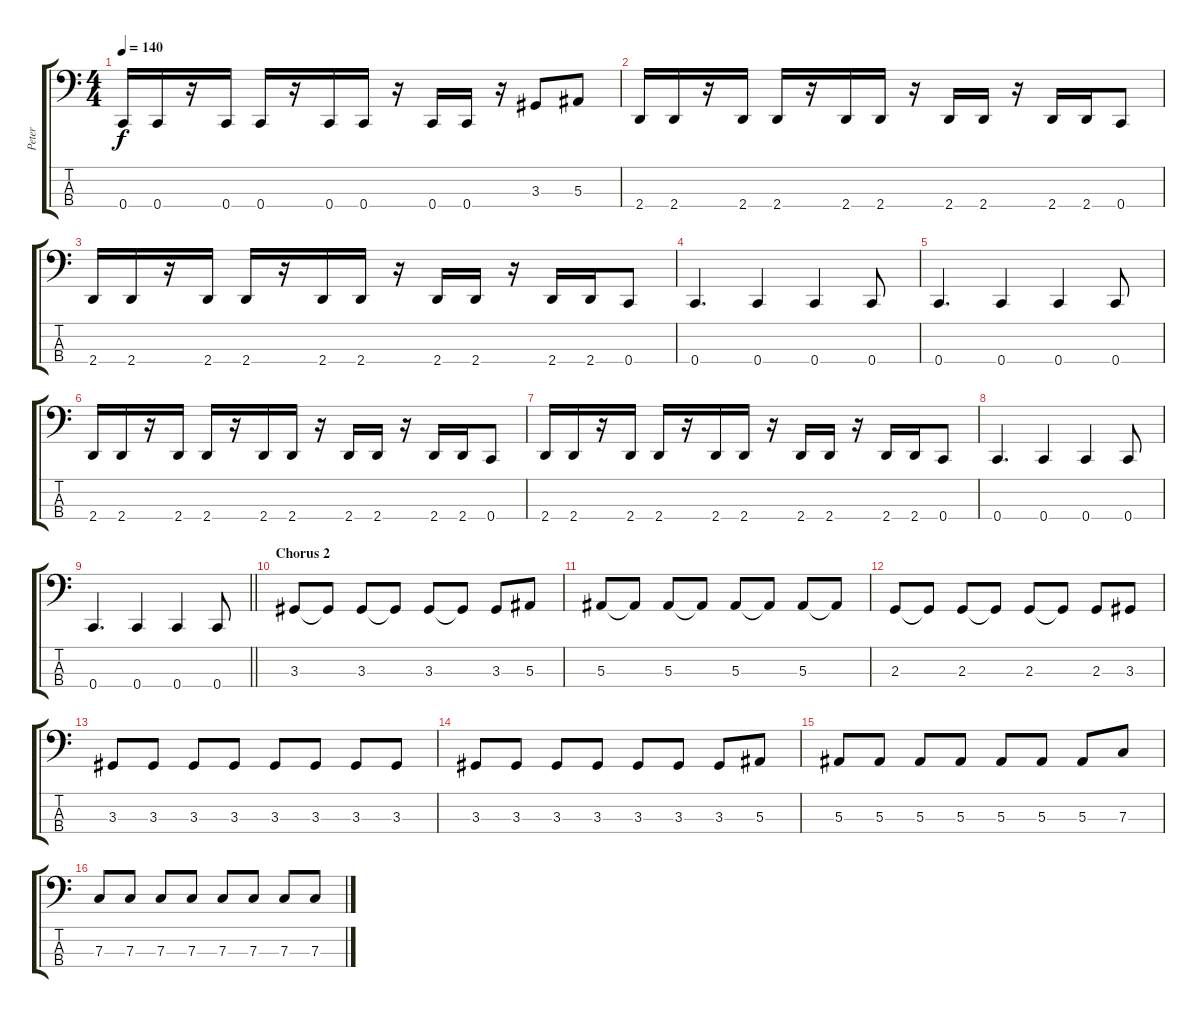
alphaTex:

\track ("Peter" "Peter") {instrument electricbasspick}
\staff {score tabs}
\tuning (Eb2 Bb1 F1 C1) {hide}
\ts (4 4)
\tempo 140
\clef f4
\ks c
0.4.16{dy f} 0.4.16 r.16 0.4.16 0.4.16 r.16 0.4.16 0.4.16 r.16 0.4.16 0.4.16 r.16 3.3.8 5.3.8 |
2.4.16 2.4.16 r.16 2.4.16 2.4.16 r.16 2.4.16 2.4.16 r.16 2.4.16 2.4.16 r.16 2.4.16 2.4.16 0.4.8 |
2.4.16 2.4.16 r.16 2.4.16 2.4.16 r.16 2.4.16 2.4.16 r.16 2.4.16 2.4.16 r.16 2.4.16 2.4.16 0.4.8 |
0.4.4{d} 0.4.4 0.4.4 0.4.8 |
0.4.4{d} 0.4.4 0.4.4 0.4.8 |
2.4.16 2.4.16 r.16 2.4.16 2.4.16 r.16 2.4.16 2.4.16 r.16 2.4.16 2.4.16 r.16 2.4.16 2.4.16 0.4.8 |
2.4.16 2.4.16 r.16 2.4.16 2.4.16 r.16 2.4.16 2.4.16 r.16 2.4.16 2.4.16 r.16 2.4.16 2.4.16 0.4.8 |
0.4.4{d} 0.4.4 0.4.4 0.4.8 |
\barLineRight lightlight
0.4.4{d} 0.4.4 0.4.4 0.4.8 |
\section ("" "Chorus 2")
3.3.8 3.3{t}.8 3.3.8 3.3{t}.8 3.3.8 3.3{t}.8 3.3.8 5.3.8 |
5.3.8 5.3{t}.8 5.3.8 5.3{t}.8 5.3.8 5.3{t}.8 5.3.8 5.3{t}.8 |
2.3.8 2.3{t}.8 2.3.8 2.3{t}.8 2.3.8 2.3{t}.8 2.3.8 3.3.8 |
3.3.8 3.3.8 3.3.8 3.3.8 3.3.8 3.3.8 3.3.8 3.3.8 |
3.3.8 3.3.8 3.3.8 3.3.8 3.3.8 3.3.8 3.3.8 5.3.8 |
5.3.8 5.3.8 5.3.8 5.3.8 5.3.8 5.3.8 5.3.8 7.3.8 |
7.3.8 7.3.8 7.3.8 7.3.8 7.3.8 7.3.8 7.3.8 7.3.8
